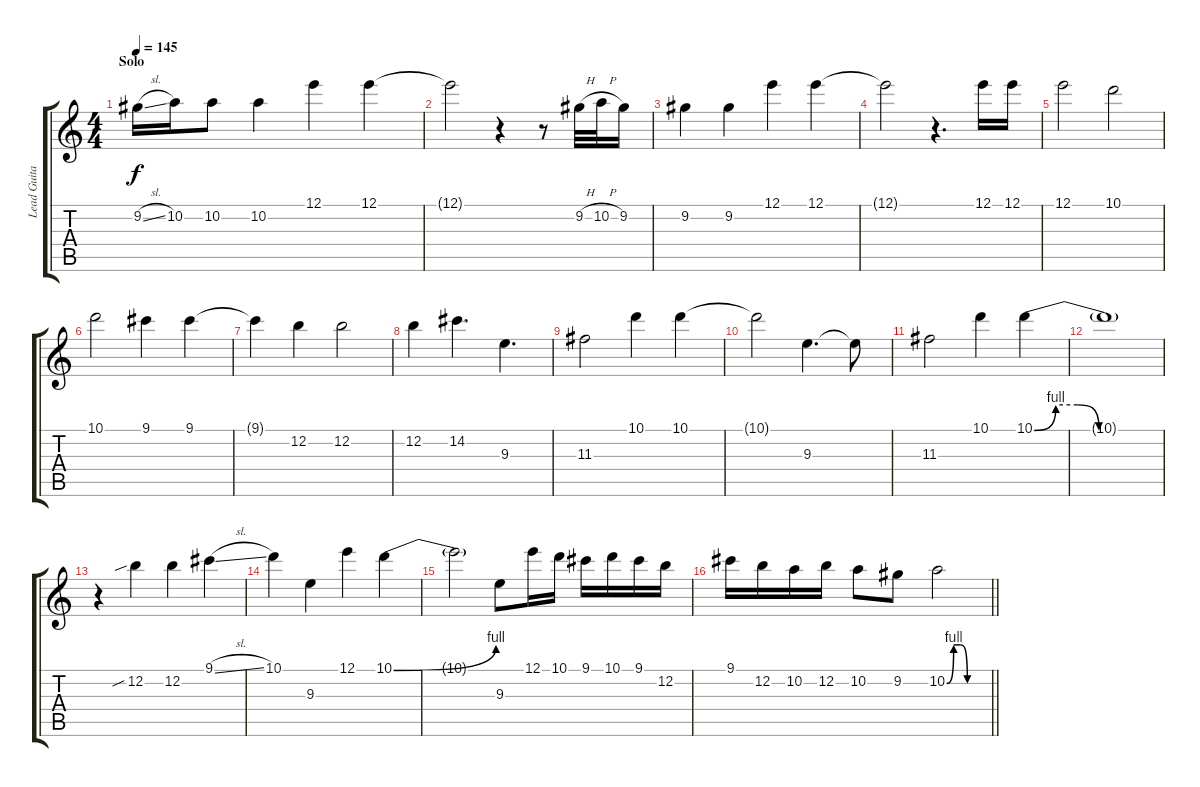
\track ("Lead Guitar" "Lead Guita") {instrument distortionguitar}
\staff {score tabs}
\tuning (E4 B3 G3 D3 A2 E2) {hide}
\ts (4 4)
\section ("" "Solo")
\tempo 145
\clef g2
\ks c
9.2{sl}.16{dy f} 10.2.16 10.2.8 10.2.4 12.1.4 12.1.4 |
12.1{t}.2 r.4 r.8 9.2{h}.32 10.2{h}.32 9.2.16 |
9.2.4 9.2.4 12.1.4 12.1.4 |
12.1{t}.2 r.4{d} 12.1.16 12.1.16 |
12.1.2 10.1.2 |
10.1.2 9.1.4 9.1.4 |
9.1{t}.4 12.2.4 12.2.2 |
12.2.4 14.2.4{d} 9.3.4{d} |
11.3.2 10.1.4 10.1.4 |
10.1{t}.2 9.3.4{d} 9.3{t}.8 |
11.3.2 10.1.4 10.1{be (custom 0 0 10 4 20 4 30 0 60 0)}.4 |
10.1{t}.1 |
r.4 12.2{sib}.4 12.2.4 9.1{sl}.4 |
10.1.4 9.3.4 12.1.4 10.1{be (bend 0 0 60 4)}.4 |
10.1{t}.2 9.3.8 12.1.16 10.1.16 9.1.16 10.1.16 9.1.16 12.2.16 |
\barLineRight lightlight
9.1.16 12.2.16 10.2.16 12.2.16 10.2.8 9.2.8 10.2{be (custom 0 0 10 4 20 4 30 0 60 0)}.2
